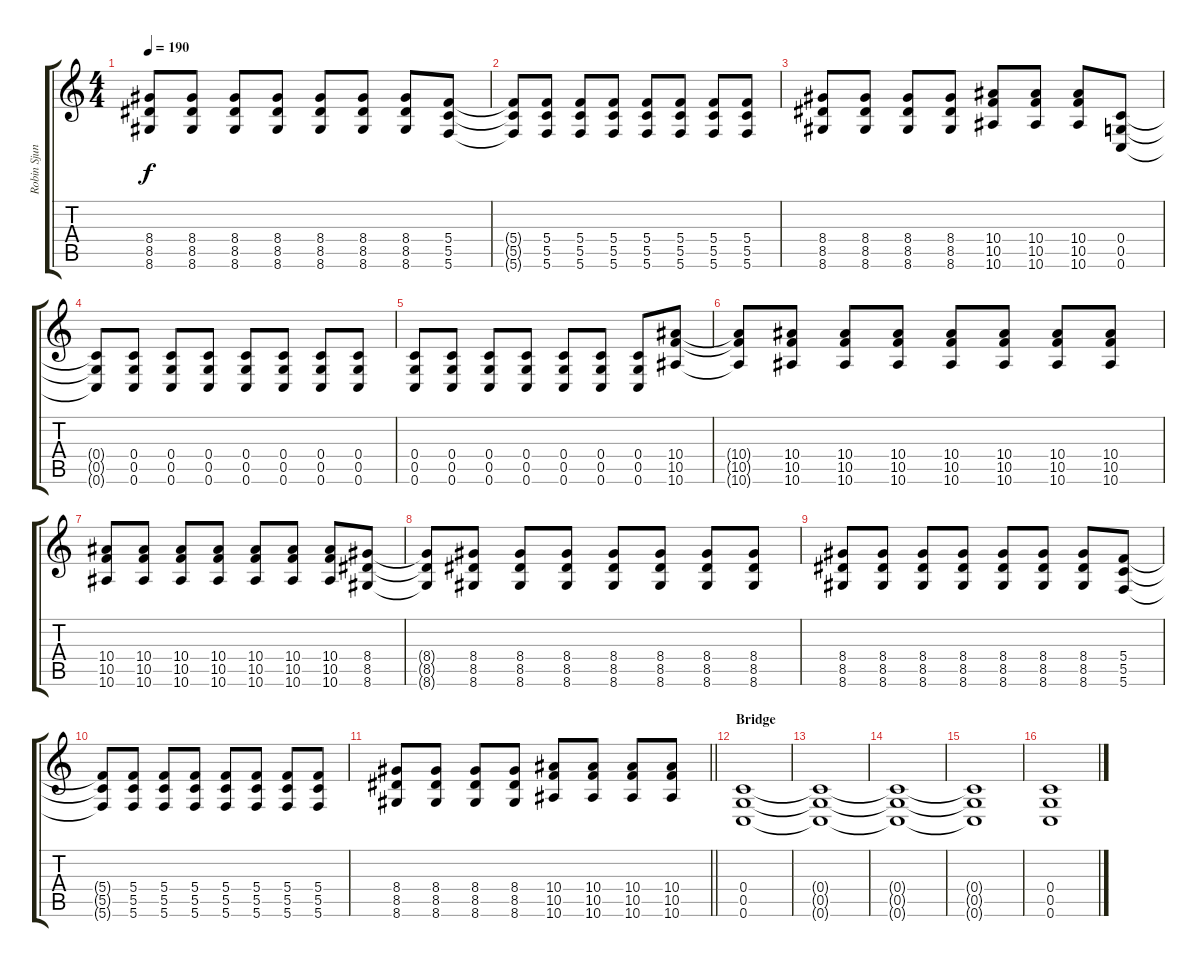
\track ("Robin Sjunnesson" "Robin Sjun") {instrument distortionguitar}
\staff {score tabs}
\tuning (D4 A3 F3 C3 G2 C2) {hide}
\ts (4 4)
\tempo 190
\clef g2
\ks c
(8.4 8.5 8.6).8{dy f} (8.4 8.5 8.6).8 (8.4 8.5 8.6).8 (8.4 8.5 8.6).8 (8.4 8.5 8.6).8 (8.4 8.5 8.6).8 (8.4 8.5 8.6).8 (5.4 5.5 5.6).8 |
(5.4{t} 5.5{t} 5.6{t}).8 (5.4 5.5 5.6).8 (5.4 5.5 5.6).8 (5.4 5.5 5.6).8 (5.4 5.5 5.6).8 (5.4 5.5 5.6).8 (5.4 5.5 5.6).8 (5.4 5.5 5.6).8 |
(8.4 8.5 8.6).8 (8.4 8.5 8.6).8 (8.4 8.5 8.6).8 (8.4 8.5 8.6).8 (10.4 10.5 10.6).8 (10.4 10.5 10.6).8 (10.4 10.5 10.6).8 (0.4 0.5 0.6).8 |
(0.4{t} 0.5{t} 0.6{t}).8 (0.4 0.5 0.6).8 (0.4 0.5 0.6).8 (0.4 0.5 0.6).8 (0.4 0.5 0.6).8 (0.4 0.5 0.6).8 (0.4 0.5 0.6).8 (0.4 0.5 0.6).8 |
(0.4 0.5 0.6).8 (0.4 0.5 0.6).8 (0.4 0.5 0.6).8 (0.4 0.5 0.6).8 (0.4 0.5 0.6).8 (0.4 0.5 0.6).8 (0.4 0.5 0.6).8 (10.4 10.5 10.6).8 |
(10.4{t} 10.5{t} 10.6{t}).8 (10.4 10.5 10.6).8 (10.4 10.5 10.6).8 (10.4 10.5 10.6).8 (10.4 10.5 10.6).8 (10.4 10.5 10.6).8 (10.4 10.5 10.6).8 (10.4 10.5 10.6).8 |
(10.4 10.5 10.6).8 (10.4 10.5 10.6).8 (10.4 10.5 10.6).8 (10.4 10.5 10.6).8 (10.4 10.5 10.6).8 (10.4 10.5 10.6).8 (10.4 10.5 10.6).8 (8.4 8.5 8.6).8 |
(8.4{t} 8.5{t} 8.6{t}).8 (8.4 8.5 8.6).8 (8.4 8.5 8.6).8 (8.4 8.5 8.6).8 (8.4 8.5 8.6).8 (8.4 8.5 8.6).8 (8.4 8.5 8.6).8 (8.4 8.5 8.6).8 |
(8.4 8.5 8.6).8 (8.4 8.5 8.6).8 (8.4 8.5 8.6).8 (8.4 8.5 8.6).8 (8.4 8.5 8.6).8 (8.4 8.5 8.6).8 (8.4 8.5 8.6).8 (5.4 5.5 5.6).8 |
(5.4{t} 5.5{t} 5.6{t}).8 (5.4 5.5 5.6).8 (5.4 5.5 5.6).8 (5.4 5.5 5.6).8 (5.4 5.5 5.6).8 (5.4 5.5 5.6).8 (5.4 5.5 5.6).8 (5.4 5.5 5.6).8 |
\barLineRight lightlight
(8.4 8.5 8.6).8 (8.4 8.5 8.6).8 (8.4 8.5 8.6).8 (8.4 8.5 8.6).8 (10.4 10.5 10.6).8 (10.4 10.5 10.6).8 (10.4 10.5 10.6).8 (10.4 10.5 10.6).8 |
\section ("" "Bridge")
(0.4 0.5 0.6).1 |
(0.4{t} 0.5{t} 0.6{t}).1 |
(0.4{t} 0.5{t} 0.6{t}).1 |
(0.4{t} 0.5{t} 0.6{t}).1 |
(0.4 0.5 0.6).1
